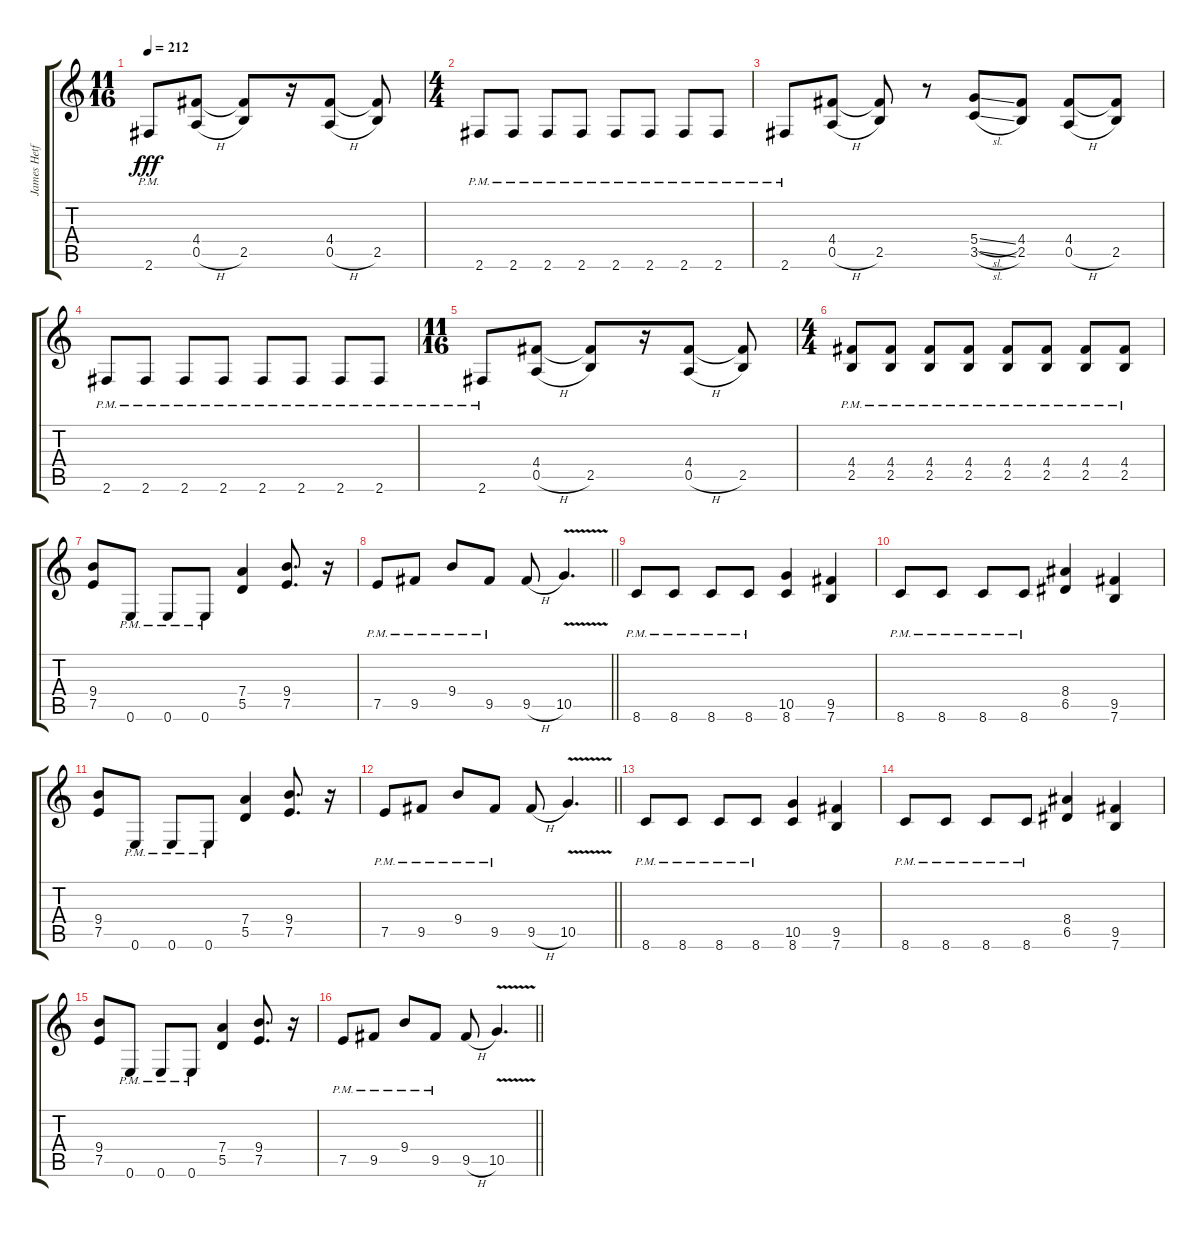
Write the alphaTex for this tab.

\track ("James Hetfeild" "James Hetf") {instrument distortionguitar}
\staff {score tabs}
\tuning (E4 B3 G3 D3 A2 E2) {hide}
\ts (11 16)
\tempo 212
\clef g2
\ks c
2.6{pm}.8{dy fff} (4.4 0.5{h}).8 (4.4{t} 2.5).8 r.16 (4.4 0.5{h}).8 (4.4{t} 2.5).8 |
\ts (4 4)
2.6{pm}.8 2.6{pm}.8 2.6{pm}.8 2.6{pm}.8 2.6{pm}.8 2.6{pm}.8 2.6{pm}.8 2.6{pm}.8 |
2.6{pm}.8 (4.4 0.5{h}).8 (4.4{t} 2.5).8 r.8 (5.4{sl} 3.5{sl}).8 (4.4 2.5).8 (4.4 0.5{h}).8 (4.4{t} 2.5).8 |
2.6{pm}.8 2.6{pm}.8 2.6{pm}.8 2.6{pm}.8 2.6{pm}.8 2.6{pm}.8 2.6{pm}.8 2.6{pm}.8 |
\ts (11 16)
2.6{pm}.8 (4.4 0.5{h}).8 (4.4{t} 2.5).8 r.16 (4.4 0.5{h}).8 (4.4{t} 2.5).8 |
\ts (4 4)
(4.4{pm} 2.5{pm}).8 (4.4{pm} 2.5{pm}).8 (4.4{pm} 2.5{pm}).8 (4.4{pm} 2.5{pm}).8 (4.4{pm} 2.5{pm}).8 (4.4{pm} 2.5{pm}).8 (4.4{pm} 2.5{pm}).8 (4.4{pm} 2.5{pm}).8 |
(9.4 7.5).8 0.6{pm}.8 0.6{pm}.8 0.6{pm}.8 (7.4 5.5).4 (9.4 7.5).8{d} r.16 |
\barLineRight lightlight
7.5{pm}.8 9.5{pm}.8 9.4{pm}.8 9.5{pm}.8 9.5{h}.8 10.5{v}.4{d} |
8.6{pm}.8 8.6{pm}.8 8.6{pm}.8 8.6{pm}.8 (10.5 8.6).4 (9.5 7.6).4 |
8.6{pm}.8 8.6{pm}.8 8.6{pm}.8 8.6{pm}.8 (8.4 6.5).4 (9.5 7.6).4 |
(9.4 7.5).8 0.6{pm}.8 0.6{pm}.8 0.6{pm}.8 (7.4 5.5).4 (9.4 7.5).8{d} r.16 |
\barLineRight lightlight
7.5{pm}.8 9.5{pm}.8 9.4{pm}.8 9.5{pm}.8 9.5{h}.8 10.5{v}.4{d} |
8.6{pm}.8 8.6{pm}.8 8.6{pm}.8 8.6{pm}.8 (10.5 8.6).4 (9.5 7.6).4 |
8.6{pm}.8 8.6{pm}.8 8.6{pm}.8 8.6{pm}.8 (8.4 6.5).4 (9.5 7.6).4 |
(9.4 7.5).8 0.6{pm}.8 0.6{pm}.8 0.6{pm}.8 (7.4 5.5).4 (9.4 7.5).8{d} r.16 |
\barLineRight lightlight
7.5{pm}.8 9.5{pm}.8 9.4{pm}.8 9.5{pm}.8 9.5{h}.8 10.5{v}.4{d}
